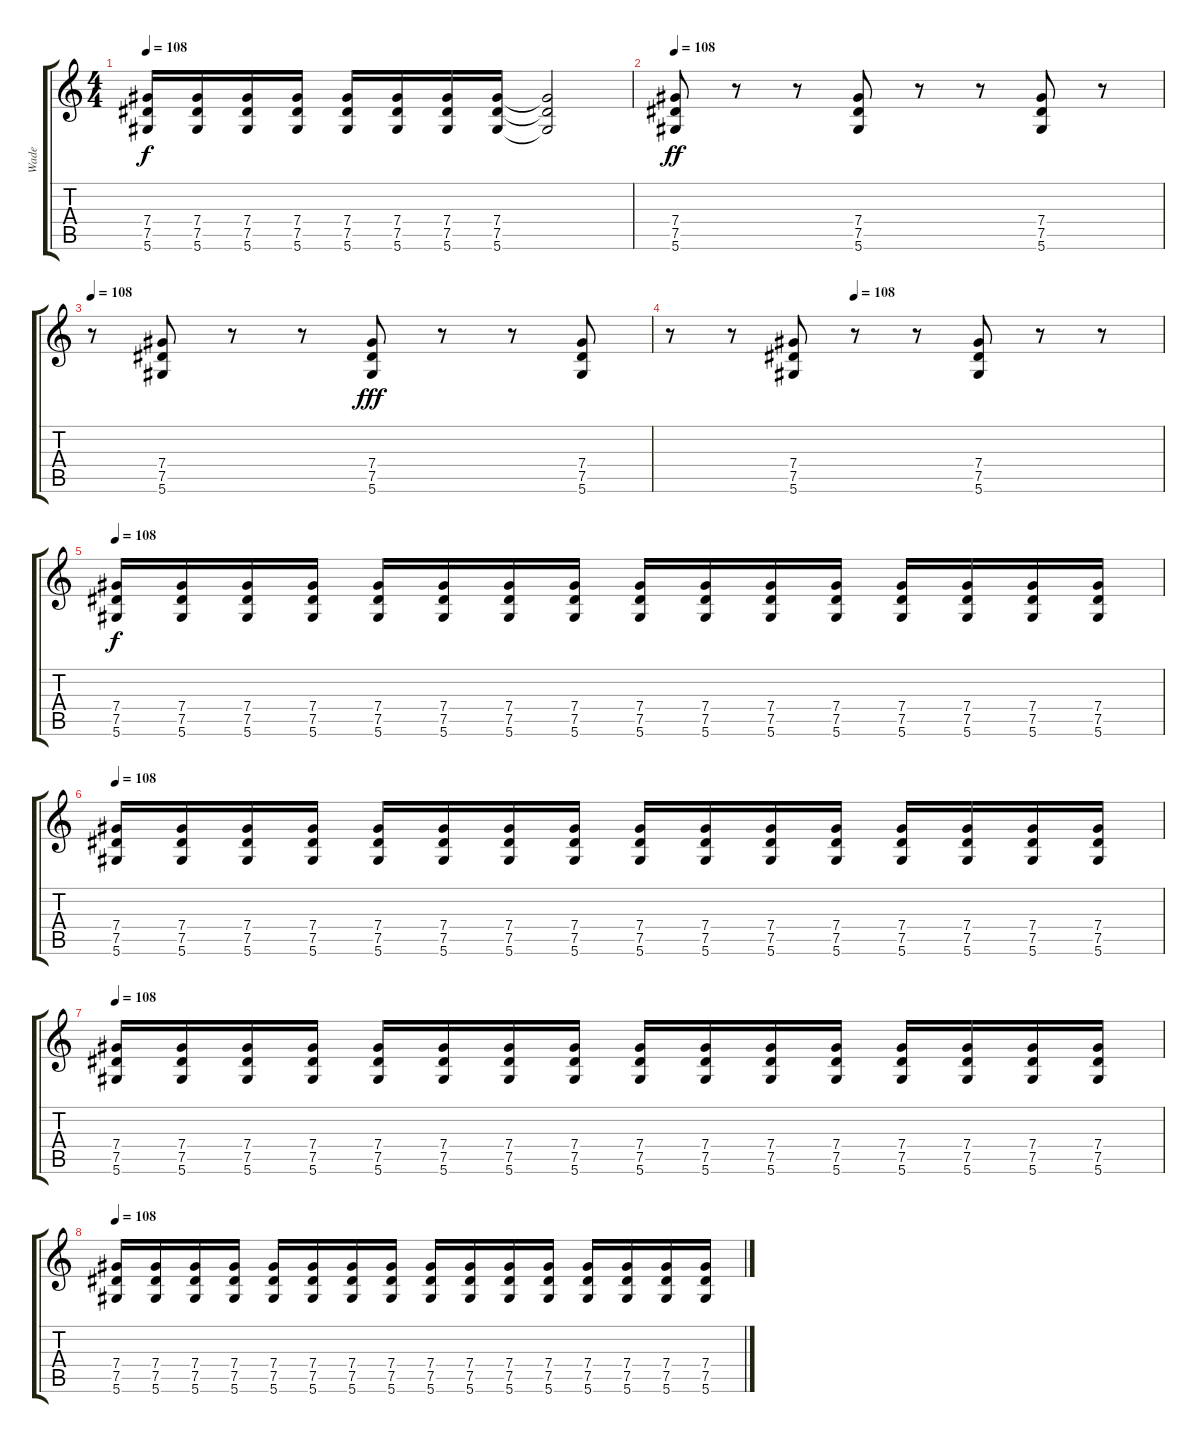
\track ("Wade" "Wade") {instrument overdrivenguitar}
\staff {score tabs}
\tuning (Eb4 Bb3 Gb3 Db3 Ab2 Eb2) {hide}
\ts (4 4)
\tempo 108
\clef g2
\ks c
(7.4 7.5 5.6).16{dy f} (7.4 7.5 5.6).16 (7.4 7.5 5.6).16 (7.4 7.5 5.6).16 (7.4 7.5 5.6).16 (7.4 7.5 5.6).16 (7.4 7.5 5.6).16 (7.4 7.5 5.6).16 (7.4{t} 7.5{t} 5.6{t}).2 |
\tempo 108
(7.4 7.5 5.6).8{dy ff volume 16} r.8 r.8 (7.4 7.5 5.6).8 r.8 r.8 (7.4 7.5 5.6).8 r.8 |
\tempo 139
\tempo 108
r.8{volume 16} (7.4 7.5 5.6).8 r.8 r.8 (7.4 7.5 5.6).8{dy fff} r.8 r.8 (7.4 7.5 5.6).8 |
\tempo (108 0.375)
r.8{volume 16} r.8 (7.4 7.5 5.6).8 r.8 r.8 (7.4 7.5 5.6).8 r.8 r.8 |
\tempo 108
(7.4 7.5 5.6).16{dy f volume 16} (7.4 7.5 5.6).16 (7.4 7.5 5.6).16 (7.4 7.5 5.6).16 (7.4 7.5 5.6).16 (7.4 7.5 5.6).16 (7.4 7.5 5.6).16 (7.4 7.5 5.6).16 (7.4 7.5 5.6).16 (7.4 7.5 5.6).16 (7.4 7.5 5.6).16 (7.4 7.5 5.6).16 (7.4 7.5 5.6).16 (7.4 7.5 5.6).16 (7.4 7.5 5.6).16 (7.4 7.5 5.6).16 |
\tempo 108
(7.4 7.5 5.6).16{volume 16} (7.4 7.5 5.6).16 (7.4 7.5 5.6).16 (7.4 7.5 5.6).16 (7.4 7.5 5.6).16 (7.4 7.5 5.6).16 (7.4 7.5 5.6).16 (7.4 7.5 5.6).16 (7.4 7.5 5.6).16 (7.4 7.5 5.6).16 (7.4 7.5 5.6).16 (7.4 7.5 5.6).16 (7.4 7.5 5.6).16 (7.4 7.5 5.6).16 (7.4 7.5 5.6).16 (7.4 7.5 5.6).16 |
\tempo 108
(7.4 7.5 5.6).16{volume 16} (7.4 7.5 5.6).16 (7.4 7.5 5.6).16 (7.4 7.5 5.6).16 (7.4 7.5 5.6).16 (7.4 7.5 5.6).16 (7.4 7.5 5.6).16 (7.4 7.5 5.6).16 (7.4 7.5 5.6).16 (7.4 7.5 5.6).16 (7.4 7.5 5.6).16 (7.4 7.5 5.6).16 (7.4 7.5 5.6).16 (7.4 7.5 5.6).16 (7.4 7.5 5.6).16 (7.4 7.5 5.6).16 |
\tempo 108
(7.4 7.5 5.6).16{volume 16} (7.4 7.5 5.6).16 (7.4 7.5 5.6).16 (7.4 7.5 5.6).16 (7.4 7.5 5.6).16 (7.4 7.5 5.6).16 (7.4 7.5 5.6).16 (7.4 7.5 5.6).16 (7.4 7.5 5.6).16 (7.4 7.5 5.6).16 (7.4 7.5 5.6).16 (7.4 7.5 5.6).16 (7.4 7.5 5.6).16 (7.4 7.5 5.6).16 (7.4 7.5 5.6).16 (7.4 7.5 5.6).16
